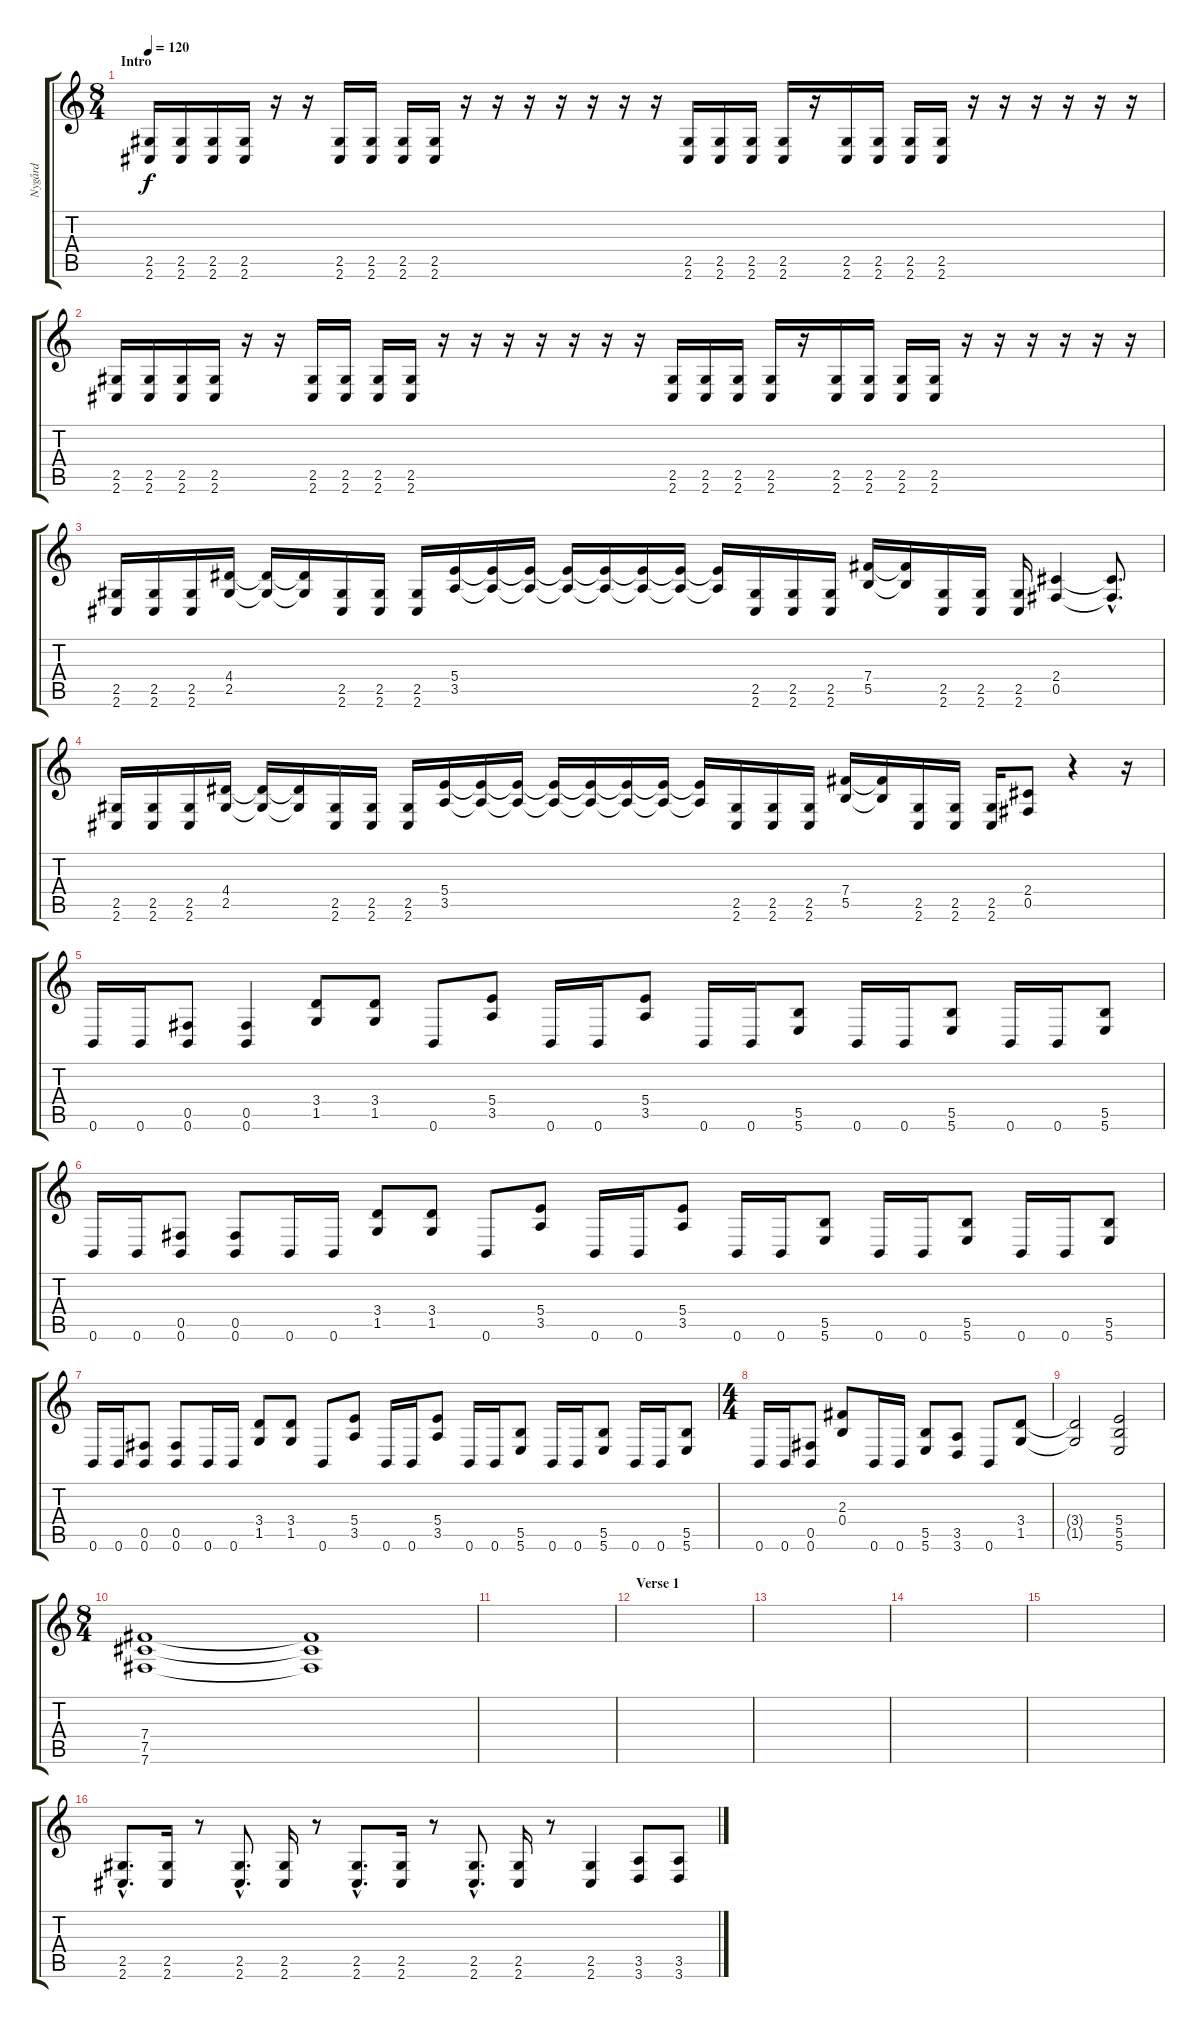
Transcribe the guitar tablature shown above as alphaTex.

\track ("Nygård" "Nygård") {instrument distortionguitar}
\staff {score tabs}
\tuning (Db4 Ab3 E3 B2 Gb2 B1) {hide}
\ts (8 4)
\section ("" "Intro")
\tempo 120
\clef g2
\ks c
(2.5 2.6).16{dy f instrument distortionguitar} (2.5 2.6).16 (2.5 2.6).16 (2.5 2.6).16 r.16 r.16 (2.5 2.6).16 (2.5 2.6).16 (2.5 2.6).16 (2.5 2.6).16 r.16 r.16 r.16 r.16 r.16 r.16 r.16 (2.5 2.6).16 (2.5 2.6).16 (2.5 2.6).16 (2.5 2.6).16 r.16 (2.5 2.6).16 (2.5 2.6).16 (2.5 2.6).16 (2.5 2.6).16 r.16 r.16 r.16 r.16 r.16 r.16 |
(2.5 2.6).16 (2.5 2.6).16 (2.5 2.6).16 (2.5 2.6).16 r.16 r.16 (2.5 2.6).16 (2.5 2.6).16 (2.5 2.6).16 (2.5 2.6).16 r.16 r.16 r.16 r.16 r.16 r.16 r.16 (2.5 2.6).16 (2.5 2.6).16 (2.5 2.6).16 (2.5 2.6).16 r.16 (2.5 2.6).16 (2.5 2.6).16 (2.5 2.6).16 (2.5 2.6).16 r.16 r.16 r.16 r.16 r.16 r.16 |
(2.5 2.6).16 (2.5 2.6).16 (2.5 2.6).16 (4.4 2.5).16 (4.4{t} 2.5{t}).16 (4.4{t} 2.5{t}).16 (2.5 2.6).16 (2.5 2.6).16 (2.5 2.6).16 (5.4 3.5).16 (5.4{t} 3.5{t}).16 (5.4{t} 3.5{t}).16 (5.4{t} 3.5{t}).16 (5.4{t} 3.5{t}).16 (5.4{t} 3.5{t}).16 (5.4{t} 3.5{t}).16 (5.4{t} 3.5{t}).16 (2.5 2.6).16 (2.5 2.6).16 (2.5 2.6).16 (7.4 5.5).16 (7.4{t} 5.5{t}).16 (2.5 2.6).16 (2.5 2.6).16 (2.5 2.6).16 (2.4 0.5).4 (2.4{hac t} 0.5{hac t}).8{d} |
(2.5 2.6).16 (2.5 2.6).16 (2.5 2.6).16 (4.4 2.5).16 (4.4{t} 2.5{t}).16 (4.4{t} 2.5{t}).16 (2.5 2.6).16 (2.5 2.6).16 (2.5 2.6).16 (5.4 3.5).16 (5.4{t} 3.5{t}).16 (5.4{t} 3.5{t}).16 (5.4{t} 3.5{t}).16 (5.4{t} 3.5{t}).16 (5.4{t} 3.5{t}).16 (5.4{t} 3.5{t}).16 (5.4{t} 3.5{t}).16 (2.5 2.6).16 (2.5 2.6).16 (2.5 2.6).16 (7.4 5.5).16 (7.4{t} 5.5{t}).16 (2.5 2.6).16 (2.5 2.6).16 (2.5 2.6).16 (2.4 0.5).8 r.4 r.16 |
0.6.16 0.6.16 (0.5 0.6).8 (0.5 0.6).4 (3.4 1.5).8 (3.4 1.5).8 0.6.8 (5.4 3.5).8 0.6.16 0.6.16 (5.4 3.5).8 0.6.16 0.6.16 (5.5 5.6).8 0.6.16 0.6.16 (5.5 5.6).8 0.6.16 0.6.16 (5.5 5.6).8 |
0.6.16 0.6.16 (0.5 0.6).8 (0.5 0.6).8 0.6.16 0.6.16 (3.4 1.5).8 (3.4 1.5).8 0.6.8 (5.4 3.5).8 0.6.16 0.6.16 (5.4 3.5).8 0.6.16 0.6.16 (5.5 5.6).8 0.6.16 0.6.16 (5.5 5.6).8 0.6.16 0.6.16 (5.5 5.6).8 |
0.6.16 0.6.16 (0.5 0.6).8 (0.5 0.6).8 0.6.16 0.6.16 (3.4 1.5).8 (3.4 1.5).8 0.6.8 (5.4 3.5).8 0.6.16 0.6.16 (5.4 3.5).8 0.6.16 0.6.16 (5.5 5.6).8 0.6.16 0.6.16 (5.5 5.6).8 0.6.16 0.6.16 (5.5 5.6).8 |
\ts (4 4)
0.6.16 0.6.16 (0.5 0.6).8 (2.3 0.4).8 0.6.16 0.6.16 (5.5 5.6).8 (3.5 3.6).8 0.6.8 (3.4 1.5).8 |
(3.4{t} 1.5{t}).2 (5.4 5.5 5.6).2 |
\ts (8 4)
(7.4 7.5 7.6).1 (7.4{t} 7.5{t} 7.6{t}).1 |
|
\section ("" "Verse 1")
|
|
|
|
(2.5{hac} 2.6{hac}).8{d} (2.5 2.6).16 r.8 (2.5{hac} 2.6{hac}).8{d} (2.5 2.6).16 r.8 (2.5{hac} 2.6{hac}).8{d} (2.5 2.6).16 r.8 (2.5{hac} 2.6{hac}).8{d} (2.5 2.6).16 r.8 (2.5 2.6).4 (3.5 3.6).8 (3.5 3.6).8
